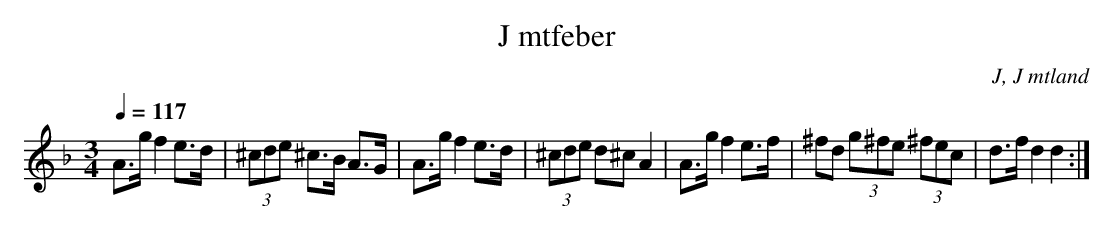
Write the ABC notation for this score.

X:1
T: J mtfeber
O: J, J mtland
M:3/4
L:1/8
Q:1/4=117
K:Dm
A>g f2 e>d|(3^cde ^c>B A>G|A>g f2 e>d|(3^cde d^c A2|A>g f2 e>f|^fd (3g^fe (3^fec|d>f d2 d2 :|
